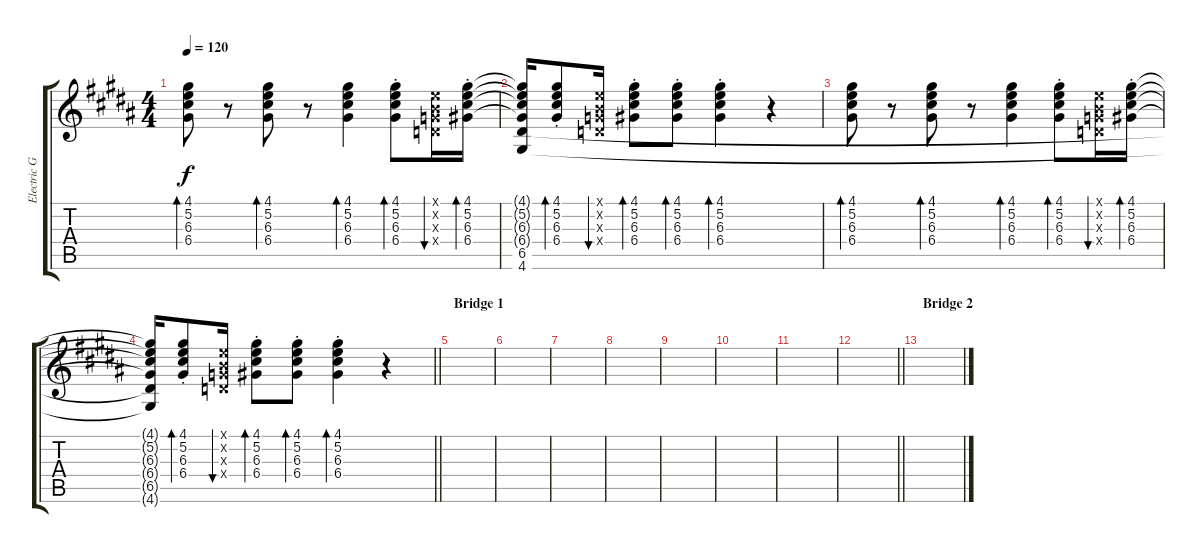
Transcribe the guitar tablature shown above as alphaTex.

\track ("Electric Guitar 2" "Electric G") {instrument electricguitarclean}
\staff {score tabs}
\tuning (E4 B3 G3 D3 A2 E2) {hide}
\ts (4 4)
\tempo 120
\clef g2
\ks g#minor
(4.1 5.2 6.3 6.4).8{bd 30 dy f} r.8 (4.1 5.2 6.3 6.4).8{bd 30} r.8 (4.1 5.2 6.3 6.4).4{bd 30} (4.1{st} 5.2{st} 6.3{st} 6.4{st}).8{bd 30} (0.1{x} 0.2{x} 0.3{x} 0.4{x}).16{bu 30} (4.1{st} 5.2{st} 6.3{st} 6.4{st}).16{bd 30} |
(4.1{t} 5.2{t} 6.3{t} 6.4{t} 6.5{t} 4.6{t}).16 (4.1{st} 5.2{st} 6.3{st} 6.4{st}).8{bd 30} (0.1{x} 0.2{x} 0.3{x} 0.4{x}).16{bu 30} (4.1{st} 5.2{st} 6.3{st} 6.4{st}).8{bd 30} (4.1{st} 5.2{st} 6.3{st} 6.4{st}).8{bd 30} (4.1{st} 5.2{st} 6.3{st} 6.4{st}).4{bd 30} r.4 |
(4.1 5.2 6.3 6.4).8{bd 30} r.8 (4.1 5.2 6.3 6.4).8{bd 30} r.8 (4.1 5.2 6.3 6.4).4{bd 30} (4.1{st} 5.2{st} 6.3{st} 6.4{st}).8{bd 30} (0.1{x} 0.2{x} 0.3{x} 0.4{x}).16{bu 30} (4.1{st} 5.2{st} 6.3{st} 6.4{st}).16{bd 30} |
\barLineRight lightlight
(4.1{t} 5.2{t} 6.3{t} 6.4{t} 6.5{t} 4.6{t}).16 (4.1{st} 5.2{st} 6.3{st} 6.4{st}).8{bd 30} (0.1{x} 0.2{x} 0.3{x} 0.4{x}).16{bu 30} (4.1{st} 5.2{st} 6.3{st} 6.4{st}).8{bd 30} (4.1{st} 5.2{st} 6.3{st} 6.4{st}).8{bd 30} (4.1{st} 5.2{st} 6.3{st} 6.4{st}).4{bd 30} r.4 |
\section ("" "Bridge 1")
|
|
|
|
|
|
|
\barLineRight lightlight
|
\section ("" "Bridge 2")
